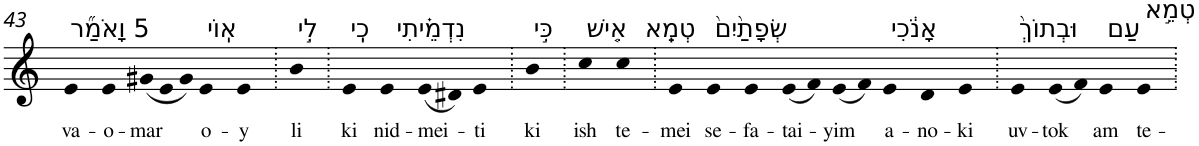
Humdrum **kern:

**kern	**text
*part1	*part1
*staff1	*staff1
*I"Piano	*
*I'Pno	*
!!LO:PB:g=z
*clefG2	*
*k[]	*
=43	=43
!LO:TX:a:t=5 וָאֹמַ֞ר	!
!	!LO:LY:b
4e	va-
!	!LO:LY:b
4e	-o-
!	!LO:LY:b
(12g#X	-mar
12e	.
12g#)	.
!LO:TX:a:t=אֽוֹי	!
!	!LO:LY:b
4e	o-
!	!LO:LY:b
4e	-y
=44.	=44.
!LO:TX:a:t=לִ֣י	!
!	!LO:LY:b
4b	li
=45.	=45.
!LO:TX:a:t=כִֽי	!
!	!LO:LY:b
4e	ki
!LO:TX:a:t=נִדְמֵ֗יתִי	!
!	!LO:LY:b
4e	nid-
!	!LO:LY:b
(8e	-mei-
8d#X)	.
!	!LO:LY:b
4e	-ti
=46.	=46.
!LO:TX:a:t=כִּ֣י	!
!	!LO:LY:b
4b	ki
=47.	=47.
!LO:TX:a:t=אִ֤ישׁ	!
!	!LO:LY:b
4cc	ish
!LO:TX:a:t=טְמֵֽא	!
!	!LO:LY:b
4cc	te-
=48.	=48.
!	!LO:LY:b
4e	-mei
!LO:TX:a:t=שְׂפָתַ֙יִם֙	!
!	!LO:LY:b
4e	se-
!	!LO:LY:b
4e	-fa-
!	!LO:LY:b
(8e	-tai-
8f)	.
!	!LO:LY:b
(8e	-yim
8f)	.
!LO:TX:a:t=אָנֹ֔כִי	!
!	!LO:LY:b
4e	a-
!	!LO:LY:b
4d	-no-
!	!LO:LY:b
4e	-ki
=49.	=49.
!LO:TX:a:t=וּבְתוֹךְ֙	!
!	!LO:LY:b
4e	uv-
!	!LO:LY:b
(8e	-tok
8f)	.
!LO:TX:a:t=עַם	!
!	!LO:LY:b
4e	am
!LO:TX:a:t=טְמֵ֣א	!
!	!LO:LY:b
4e	te-
=.	=.
*-	*-
